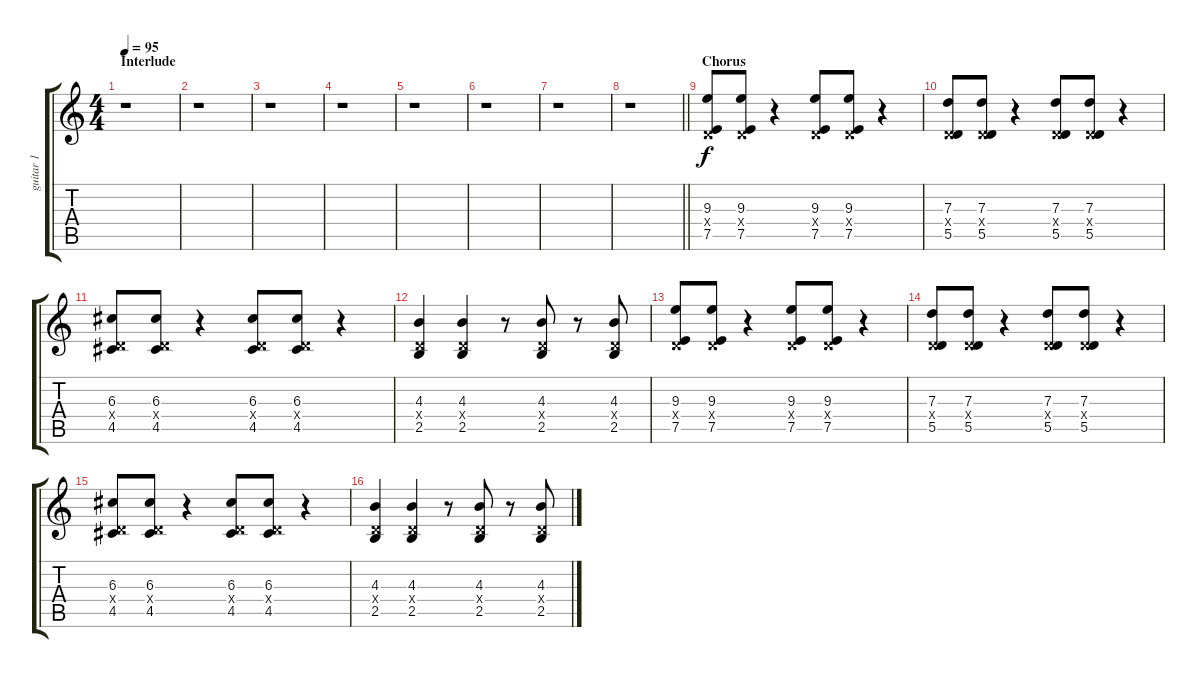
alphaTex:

\track ("guitar 1" "guitar 1") {instrument electricguitarclean}
\staff {score tabs}
\tuning (E4 B3 G3 D3 A2 E2) {hide}
\ts (4 4)
\section ("" "Interlude")
\tempo 95
\clef g2
\ks c
r.1{dy f} |
r.1 |
r.1 |
r.1 |
r.1 |
r.1 |
r.1 |
\barLineRight lightlight
r.1 |
\section ("" "Chorus")
(9.3 0.4{x} 7.5).8 (9.3 0.4{x} 7.5).8 r.4 (9.3 0.4{x} 7.5).8 (9.3 0.4{x} 7.5).8 r.4 |
(7.3 0.4{x} 5.5).8 (7.3 0.4{x} 5.5).8 r.4 (7.3 0.4{x} 5.5).8 (7.3 0.4{x} 5.5).8 r.4 |
(6.3 0.4{x} 4.5).8 (6.3 0.4{x} 4.5).8 r.4 (6.3 0.4{x} 4.5).8 (6.3 0.4{x} 4.5).8 r.4 |
(4.3 0.4{x} 2.5).4 (4.3 0.4{x} 2.5).4 r.8 (4.3 0.4{x} 2.5).8 r.8 (4.3 0.4{x} 2.5).8 |
(9.3 0.4{x} 7.5).8 (9.3 0.4{x} 7.5).8 r.4 (9.3 0.4{x} 7.5).8 (9.3 0.4{x} 7.5).8 r.4 |
(7.3 0.4{x} 5.5).8 (7.3 0.4{x} 5.5).8 r.4 (7.3 0.4{x} 5.5).8 (7.3 0.4{x} 5.5).8 r.4 |
(6.3 0.4{x} 4.5).8 (6.3 0.4{x} 4.5).8 r.4 (6.3 0.4{x} 4.5).8 (6.3 0.4{x} 4.5).8 r.4 |
(4.3 0.4{x} 2.5).4 (4.3 0.4{x} 2.5).4 r.8 (4.3 0.4{x} 2.5).8 r.8 (4.3 0.4{x} 2.5).8
